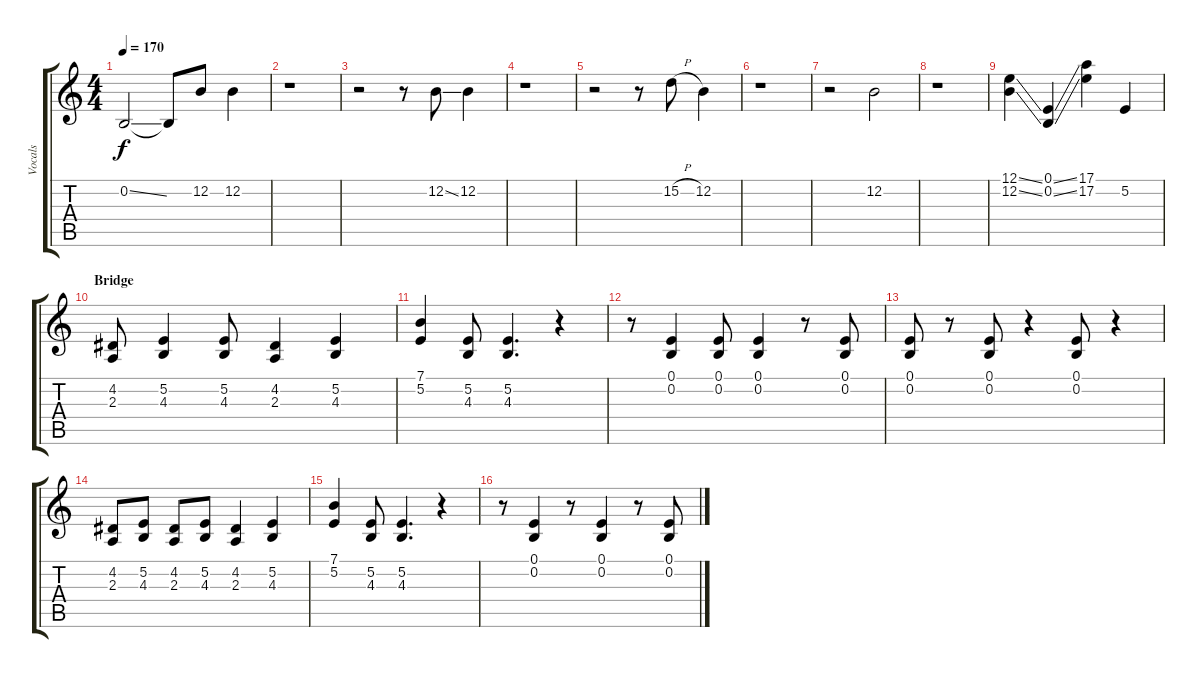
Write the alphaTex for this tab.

\track ("Vocals" "Vocals") {instrument violin}
\staff {score tabs}
\tuning (E4 B3 G3 D3 A2 E2) {hide}
\ts (4 4)
\tempo 170
\clef g2
\ks c
0.2{ss}.2{dy f} 0.2{t}.8 12.2.8 12.2.4 |
r.1 |
r.2 r.8 12.2{ss}.8 12.2.4 |
r.1 |
r.2 r.8 15.2{h}.8 12.2.4 |
r.1 |
r.2 12.2.2 |
r.1 |
(12.1{ss} 12.2{ss}).4 (0.1{ss} 0.2{ss}).4 (17.1 17.2).4 5.2.4 |
\section ("" "Bridge")
(4.2 2.3).8 (5.2 4.3).4 (5.2 4.3).8 (4.2 2.3).4 (5.2 4.3).4 |
(7.1 5.2).4 (5.2 4.3).8 (5.2 4.3).4{d} r.4 |
r.8 (0.1 0.2).4 (0.1 0.2).8 (0.1 0.2).4 r.8 (0.1 0.2).8 |
(0.1 0.2).8 r.8 (0.1 0.2).8 r.4 (0.1 0.2).8 r.4 |
(4.2 2.3).8 (5.2 4.3).8 (4.2 2.3).8 (5.2 4.3).8 (4.2 2.3).4 (5.2 4.3).4 |
(7.1 5.2).4 (5.2 4.3).8 (5.2 4.3).4{d} r.4 |
r.8 (0.1 0.2).4 r.8 (0.1 0.2).4 r.8 (0.1 0.2).8
